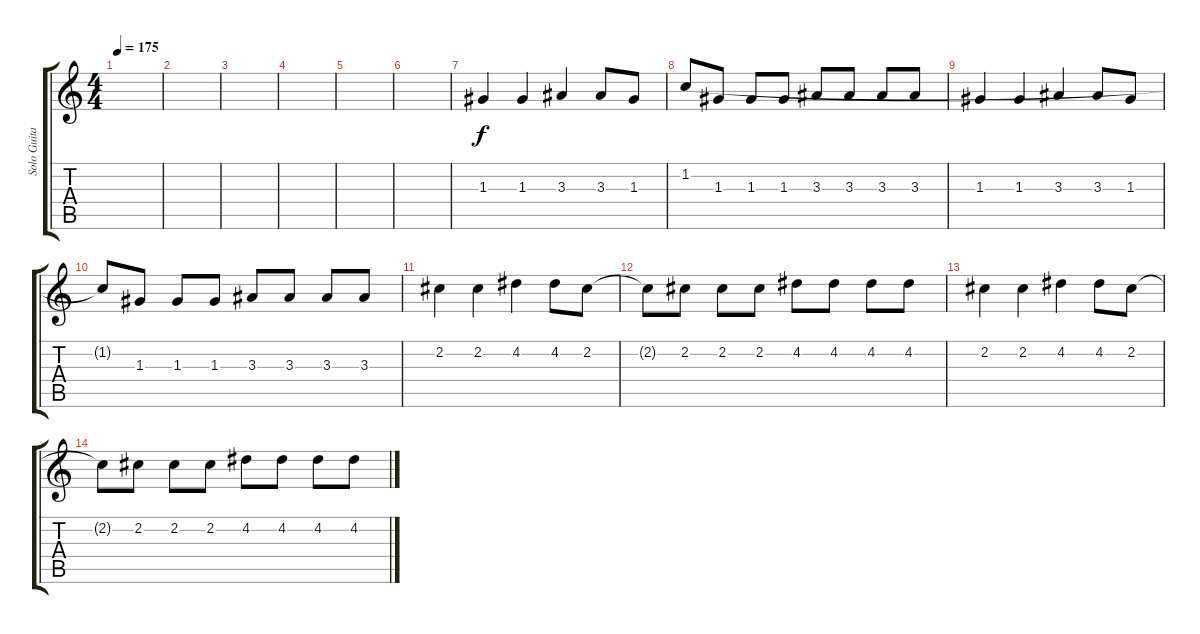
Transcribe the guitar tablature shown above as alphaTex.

\track ("Solo Guitar" "Solo Guita") {instrument electricguitarclean}
\staff {score tabs}
\tuning (E4 B3 G3 D3 A2 E2) {hide}
\ts (4 4)
\tempo 175
\clef g2
\ks c
|
|
|
|
|
|
1.3.4 1.3.4 3.3.4 3.3.8 1.3.8 |
1.2.8 1.3.8 1.3.8 1.3.8 3.3.8 3.3.8 3.3.8 3.3.8 |
1.3.4 1.3.4 3.3.4 3.3.8 1.3.8 |
1.2{t}.8 1.3.8 1.3.8 1.3.8 3.3.8 3.3.8 3.3.8 3.3.8 |
2.2.4 2.2.4 4.2.4 4.2.8 2.2.8 |
2.2{t}.8 2.2.8 2.2.8 2.2.8 4.2.8 4.2.8 4.2.8 4.2.8 |
2.2.4 2.2.4 4.2.4 4.2.8 2.2.8 |
2.2{t}.8 2.2.8 2.2.8 2.2.8 4.2.8 4.2.8 4.2.8 4.2.8
